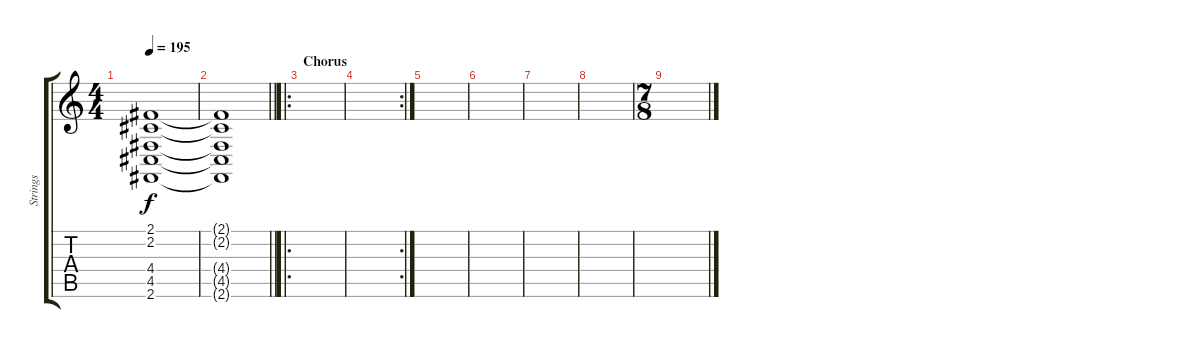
\track ("Strings" "Strings") {instrument stringensemble1}
\staff {score tabs}
\tuning (E4 B3 G3 D3 A2 E2) {hide}
\ts (4 4)
\tempo 195
\clef g2
\ks c
(2.1 2.2 4.4 4.5 2.6).1{dy f} |
\barLineRight lightlight
(2.1{t} 2.2{t} 4.4{t} 4.5{t} 2.6{t}).1 |
\ro
\section ("" "Chorus")
|
\rc 2
|
|
|
|
|
\ts (7 8)
